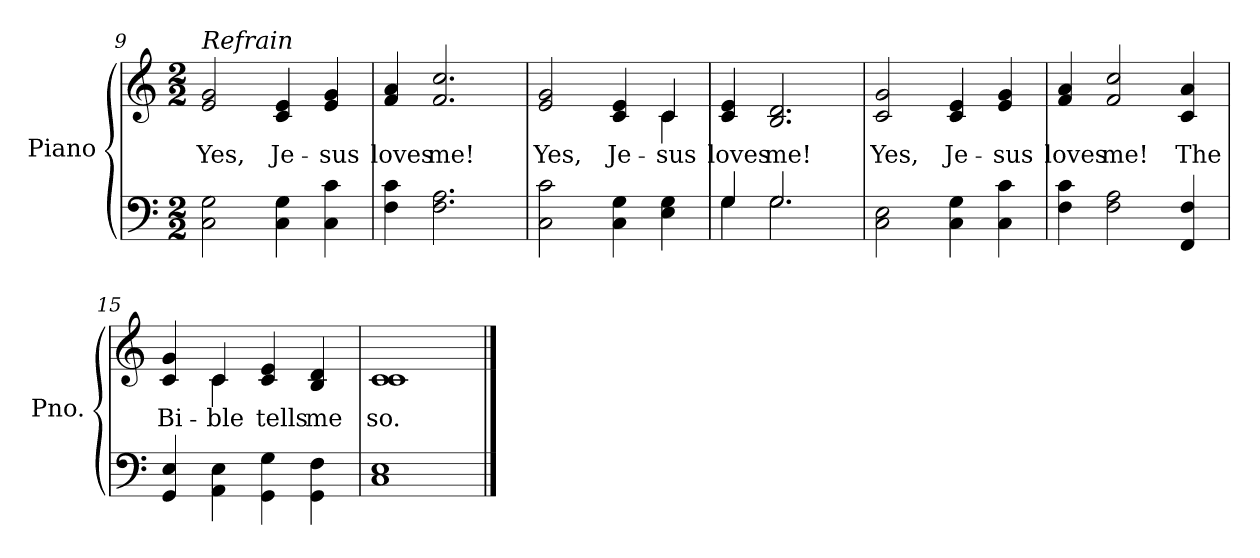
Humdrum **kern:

**kern	**kern	**text
*part2	*part1	*part1
*staff2	*staff1	*staff1
*I"Piano	*I"Piano	*
*I'Pno.	*I'Pno.	*
*clefF4	*clefG2	*
*k[]	*k[]	*
*C:	*C:	*
*M2/2	*M2/2	*
=9	=9	=9
!	!LO:TX:a:i:t=Refrain	!
!	!	!LO:LY:b:color=#000000
2Ci\ 2Gi	2ei/ 2gi	Yes,
!	!	!LO:LY:b:color=#000000
4Ci\ 4Gi	4ci/ 4ei	Je-
!	!	!LO:LY:b:color=#000000
4Ci\ 4ci	4ei/ 4gi	-sus
=10	=10	=10
!	!	!LO:LY:b:color=#000000
4Fi\ 4ci	4fi/ 4ai	loves
!	!	!LO:LY:b:color=#000000
2.Fi\ 2.Ai	2.fi/ 2.cci	me!
=11	=11	=11
!	!	!LO:LY:b:color=#000000
*	*^	*
2Ci\ 2ci	2ei/ 2gi	2.ryy	Yes,
!	!	!	!LO:LY:b:color=#000000
4Ci\ 4Gi	4ci/ 4ei	.	Je-
!	!	!	!LO:LY:b:color=#000000
4Ei\ 4Gi	4ci/	4ci\	-sus
*	*v	*v	*
=12	=12	=12
*^	*	*
*	*	*^	*
!	!	!	!	!LO:LY:b:color=#000000
*	*	*v	*v	*
4Gi/	4Gi\	4ci/ 4ei	loves
!	!	!	!LO:LY:b:color=#000000
2.Gi/	2.Gi\	2.Bi/ 2.di	me!
*v	*v	*	*
!!LO:LB:g=z
=13	=13	=13
*^	*	*
!	!	!	!LO:LY:b:color=#000000
*v	*v	*	*
2Ci\ 2Ei	2ci/ 2gi	Yes,
!	!	!LO:LY:b:color=#000000
4Ci\ 4Gi	4ci/ 4ei	Je-
!	!	!LO:LY:b:color=#000000
4Ci\ 4ci	4ei/ 4gi	-sus
=14	=14	=14
!	!	!LO:LY:b:color=#000000
4Fi\ 4ci	4fi/ 4ai	loves
!	!	!LO:LY:b:color=#000000
2Fi\ 2Ai	2fi/ 2cci	me!
!	!	!LO:LY:b:color=#000000
4FFi/ 4Fi	4ci/ 4ai	The
=15	=15	=15
!	!	!LO:LY:b:color=#000000
*	*^	*
4GGi/ 4Ei	4ci/ 4gi	4ryy	Bi-
!	!	!	!LO:LY:b:color=#000000
4AAi\ 4Ei	4ci/	4ci\	-ble
!	!	!	!LO:LY:b:color=#000000
4GGi\ 4Gi	4ci/ 4ei	2ryy	tells
!	!	!	!LO:LY:b:color=#000000
4GGi\ 4Fi	4Bi/ 4di	.	me
*	*v	*v	*
=16	=16	=16
!	!	!LO:LY:b:color=#000000
1Ci 1Ei	1ci 1ci	so.
==	==	==
*-	*-	*-
